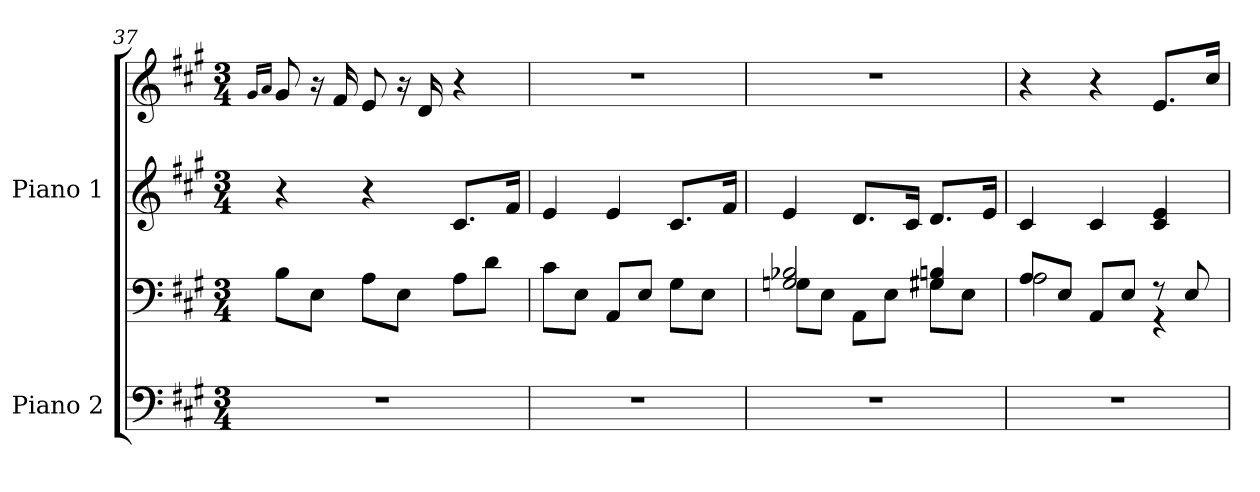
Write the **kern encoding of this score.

**kern	**kern	**kern	**kern
*part2	*part2	*part1	*part1
*staff4	*staff3	*staff2	*staff1
*I"Piano 2	*	*I"Piano 1	*
*I'Pno. 2	*	*I'Pno. 1	*
*clefF4	*clefF4	*clefG2	*clefG2
*k[f#c#g#]	*k[f#c#g#]	*k[f#c#g#]	*k[f#c#g#]
*M3/4	*M3/4	*M3/4	*M3/4
=37	=37	=37	=37
.	.	.	16qg#/LL
.	.	.	16qa/JJ
2.r	8B\L	4r	8g#/
.	8E\J	.	16r
.	.	.	16f#/
.	8A\L	4r	8e/
.	8E\J	.	16r
.	.	.	16d/
.	8A\L	8.c#/L	4r
.	8d\J	.	.
.	.	16f#/Jk	.
=38	=38	=38	=38
2.r	8c#\L	4e/	2.r
.	8E\J	.	.
.	8AA/L	4e/	.
.	8E/J	.	.
.	8G#\L	8.c#/L	.
.	8E\J	.	.
.	.	16f#/Jk	.
!!LO:LB:g=z
=39	=39	=39	=39
*	*^	*	*
2.r	2Gn/ 2B-X/	8G\L	4e/	2.r
.	.	8E\J	.	.
.	.	8AA\L	8.d/L	.
.	.	8E\J	.	.
.	.	.	16c#/Jk	.
.	4G#X/ 4Bn/	8G#\L	8.d/L	.
.	.	8E\J	.	.
.	.	.	16e/Jk	.
=40	=40	=40	=40	=40
2.r	8A/L	2A\	4c#/	4r
.	8E/J	.	.	.
.	8AA/L	.	4c#/	4r
.	8E/J	.	.	.
.	8r	4r	4c#/ 4e/	8.e/L
.	8E/	.	.	.
.	.	.	.	16cc#/Jk
*	*v	*v	*	*
=	=	=	=
*-	*-	*-	*-
